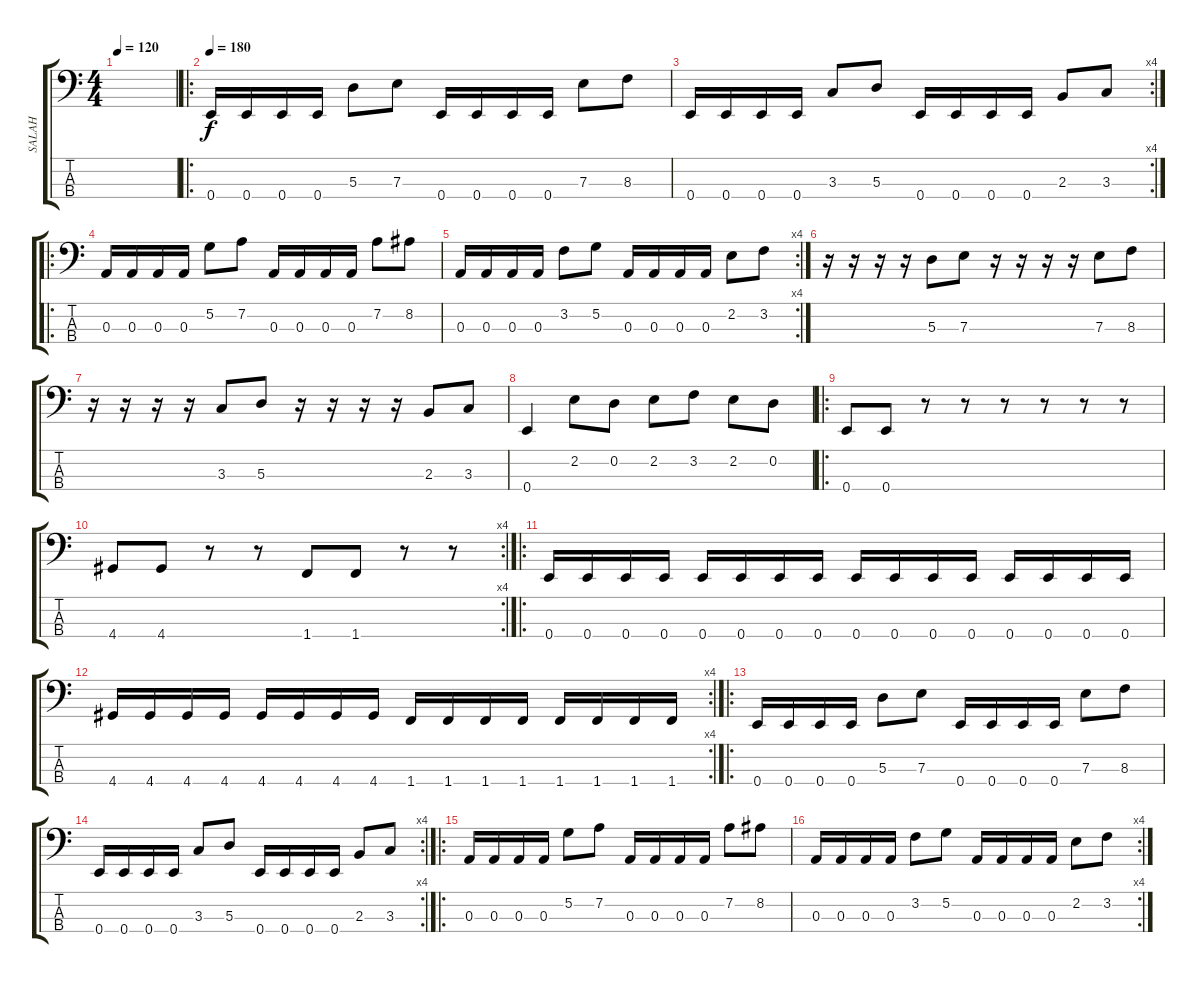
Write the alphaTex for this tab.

\track ("SALAH" "SALAH") {instrument electricbassfinger}
\staff {score tabs}
\tuning (G2 D2 A1 E1) {hide}
\ts (4 4)
\tempo 120
\clef f4
\ks c
|
\ro
\tempo 180
0.4.16 0.4.16 0.4.16 0.4.16 5.3.8 7.3.8 0.4.16 0.4.16 0.4.16 0.4.16 7.3.8 8.3.8 |
\rc 4
0.4.16 0.4.16 0.4.16 0.4.16 3.3.8 5.3.8 0.4.16 0.4.16 0.4.16 0.4.16 2.3.8 3.3.8 |
\ro
0.3.16 0.3.16 0.3.16 0.3.16 5.2.8 7.2.8 0.3.16 0.3.16 0.3.16 0.3.16 7.2.8 8.2.8 |
\rc 4
0.3.16 0.3.16 0.3.16 0.3.16 3.2.8 5.2.8 0.3.16 0.3.16 0.3.16 0.3.16 2.2.8 3.2.8 |
r.16 r.16 r.16 r.16 5.3.8 7.3.8 r.16 r.16 r.16 r.16 7.3.8 8.3.8 |
r.16 r.16 r.16 r.16 3.3.8 5.3.8 r.16 r.16 r.16 r.16 2.3.8 3.3.8 |
0.4.4 2.2.8 0.2.8 2.2.8 3.2.8 2.2.8 0.2.8 |
\ro
0.4.8 0.4.8 r.8 r.8 r.8 r.8 r.8 r.8 |
\rc 4
4.4.8 4.4.8 r.8 r.8 1.4.8 1.4.8 r.8 r.8 |
\ro
0.4.16 0.4.16 0.4.16 0.4.16 0.4.16 0.4.16 0.4.16 0.4.16 0.4.16 0.4.16 0.4.16 0.4.16 0.4.16 0.4.16 0.4.16 0.4.16 |
\rc 4
4.4.16 4.4.16 4.4.16 4.4.16 4.4.16 4.4.16 4.4.16 4.4.16 1.4.16 1.4.16 1.4.16 1.4.16 1.4.16 1.4.16 1.4.16 1.4.16 |
\ro
0.4.16 0.4.16 0.4.16 0.4.16 5.3.8 7.3.8 0.4.16 0.4.16 0.4.16 0.4.16 7.3.8 8.3.8 |
\rc 4
0.4.16 0.4.16 0.4.16 0.4.16 3.3.8 5.3.8 0.4.16 0.4.16 0.4.16 0.4.16 2.3.8 3.3.8 |
\ro
0.3.16 0.3.16 0.3.16 0.3.16 5.2.8 7.2.8 0.3.16 0.3.16 0.3.16 0.3.16 7.2.8 8.2.8 |
\rc 4
0.3.16 0.3.16 0.3.16 0.3.16 3.2.8 5.2.8 0.3.16 0.3.16 0.3.16 0.3.16 2.2.8 3.2.8
